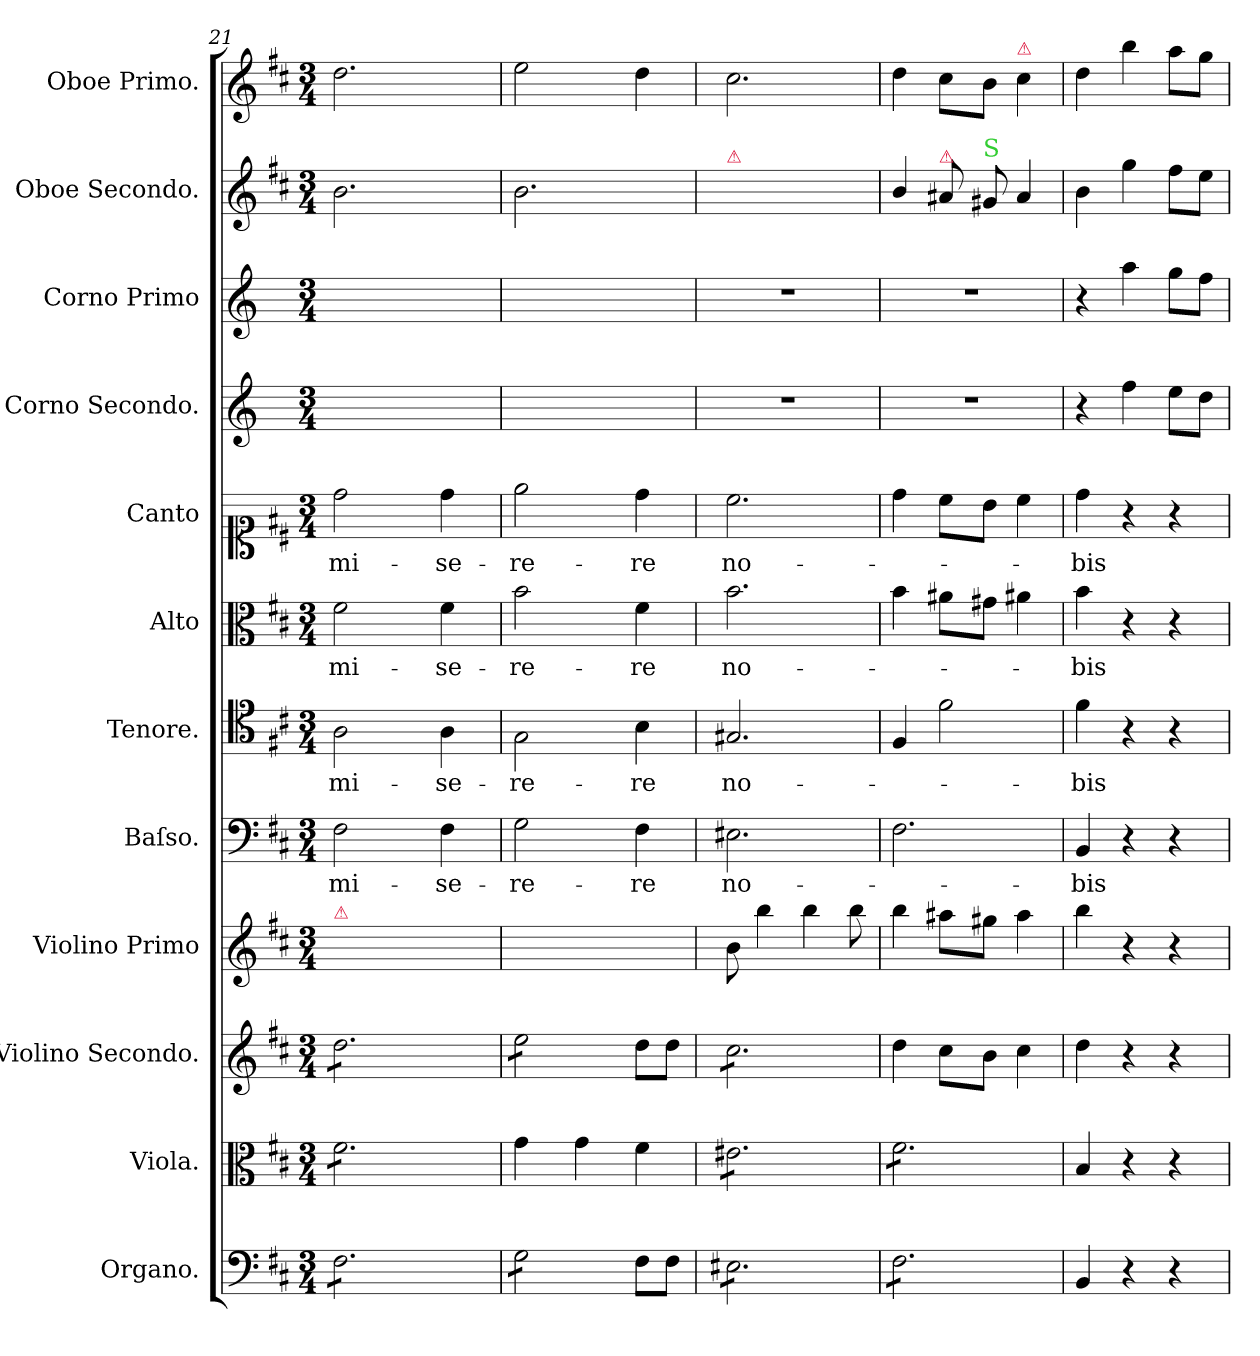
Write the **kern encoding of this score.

**kern	**kern	**kern	**kern	**kern	**text	**kern	**text	**kern	**text	**kern	**text	**kern	**kern	**kern	**kern
*part12	*part11	*part10	*part9	*part8	*part8	*part7	*part7	*part6	*part6	*part5	*part5	*part4	*part3	*part2	*part1
*staff12	*staff11	*staff10	*staff9	*staff8	*staff8	*staff7	*staff7	*staff6	*staff6	*staff5	*staff5	*staff4	*staff3	*staff2	*staff1
*I"Organo.	*I"Viola.	*I"Violino Secondo.	*I"Violino Primo	*I"Baſso.	*	*I"Tenore.	*	*I"Alto	*	*I"Canto	*	*I"Corno Secondo.	*I"Corno Primo	*I"Oboe Secondo.	*I"Oboe Primo.
*I'org	*I'vla	*I'vl 2	*I'vl 1	*I'B	*	*I'T	*	*I'A	*	*I'S	*	*I'cor 2	*I'cor 1	*I'ob 2	*I'ob 1
*clefF4	*clefC3	*clefG2	*clefG2	*clefF4	*	*clefC4	*	*clefC3	*	*clefC1	*	*clefG2	*clefG2	*clefG2	*clefG2
*	*	*	*	*	*	*	*	*	*	*	*	*ITrd6c10	*ITrd6c10	*	*
*k[f#c#]	*k[f#c#]	*k[f#c#]	*k[f#c#]	*k[f#c#]	*	*k[f#c#]	*	*k[f#c#]	*	*k[f#c#]	*	*k[f#c#]	*k[f#c#]	*k[f#c#]	*k[f#c#]
*b:	*b:	*b:	*b:	*b:	*	*b:	*	*b:	*	*b:	*	*b:	*b:	*b:	*b:
*M3/4	*M3/4	*M3/4	*M3/4	*M3/4	*	*M3/4	*	*M3/4	*	*M3/4	*	*M3/4	*M3/4	*M3/4	*M3/4
=21	=21	=21	=21	=21	=21	=21	=21	=21	=21	=21	=21	=21	=21	=21	=21
!	!	!	!LO:TX:a:color=crimson:t=⚠	!	!	!	!	!	!	!	!	!	!	!	!
*tremolo	*	*	*	*	*	*	*	*	*	*	*	*	*	*	*
*	*tremolo	*	*	*	*	*	*	*	*	*	*	*	*	*	*
*	*	*tremolo	*	*	*	*	*	*	*	*	*	*	*	*	*
8F#\L	8f#\L	8dd\L	8b\yy	2F#\	mi-	2A\	mi-	2f#\	mi-	2dd\	mi-	2.ryy	2.ryy	2.b\	2.dd\
8F#\	8f#\	8dd\	4bb\yy	.	.	.	.	.	.	.	.	.	.	.	.
8F#\	8f#\	8dd\	.	.	.	.	.	.	.	.	.	.	.	.	.
8F#\	8f#\	8dd\	4bb\yy	.	.	.	.	.	.	.	.	.	.	.	.
8F#\	8f#\	8dd\	.	4F#\	-se-	4A\	-se-	4f#\	-se-	4dd\	-se-	.	.	.	.
8F#\J	8f#\J	8dd\J	8bb\yy	.	.	.	.	.	.	.	.	.	.	.	.
*	*Xtremolo	*	*	*	*	*	*	*	*	*	*	*	*	*	*
=22	=22	=22	=22	=22	=22	=22	=22	=22	=22	=22	=22	=22	=22	=22	=22
8G\L	4g\	8ee\L	8bb\yy	2G\	-re-	2G\	-re-	2b\	-re-	2ee\	-re-	2.ryy	2.ryy	2.b\	2ee\
8G\	.	8ee\	4b\yy	.	.	.	.	.	.	.	.	.	.	.	.
8G\	4g\	8ee\	.	.	.	.	.	.	.	.	.	.	.	.	.
8G\J	.	8ee\J	4b\yy	.	.	.	.	.	.	.	.	.	.	.	.
*	*	*Xtremolo	*	*	*	*	*	*	*	*	*	*	*	*	*
*Xtremolo	*	*	*	*	*	*	*	*	*	*	*	*	*	*	*
8F#\L	4f#\	8dd\L	.	4F#\	-re	4B\	-re	4f#\	-re	4dd\	-re	.	.	.	4dd\
8F#\J	.	8dd\J	8b\yy	.	.	.	.	.	.	.	.	.	.	.	.
=23	=23	=23	=23	=23	=23	=23	=23	=23	=23	=23	=23	=23	=23	=23	=23
!	!	!	!	!	!	!	!	!	!	!	!	!	!	!LO:TX:a:color=crimson:t=⚠	!
*tremolo	*	*	*	*	*	*	*	*	*	*	*	*	*	*	*
*	*tremolo	*	*	*	*	*	*	*	*	*	*	*	*	*	*
*	*	*tremolo	*	*	*	*	*	*	*	*	*	*	*	*	*
8E#X\L	8e#X\L	8cc#\L	8b\	2.E#X\	no-	2.G#X/	no-	2.b\	no-	2.cc#\	no-	2.r	2.r	2.ryy	2.cc#\
8E#X\	8e#X\	8cc#\	4bb\	.	.	.	.	.	.	.	.	.	.	.	.
8E#X\	8e#X\	8cc#\	.	.	.	.	.	.	.	.	.	.	.	.	.
8E#X\	8e#X\	8cc#\	4bb\	.	.	.	.	.	.	.	.	.	.	.	.
8E#X\	8e#X\	8cc#\	.	.	.	.	.	.	.	.	.	.	.	.	.
8E#X\J	8e#X\J	8cc#\J	8bb\	.	.	.	.	.	.	.	.	.	.	.	.
*	*	*Xtremolo	*	*	*	*	*	*	*	*	*	*	*	*	*
=24	=24	=24	=24	=24	=24	=24	=24	=24	=24	=24	=24	=24	=24	=24	=24
8F#\L	8f#\L	4dd\	4bb\	2.F#\	.	4F#/	.	4b\	.	4dd\	.	2.r	2.r	4b/	4dd\
8F#\	8f#\	.	.	.	.	.	.	.	.	.	.	.	.	.	.
!	!	!	!	!	!	!	!	!	!	!	!	!	!	!LO:TX:a:color=crimson:t=⚠	!
8F#\	8f#\	8cc#\L	8aa#X\L	.	.	2f#\	.	8a#X\L	.	8cc#\L	.	.	.	8a#X/	8cc#\L
!	!	!	!	!	!	!	!	!	!	!	!	!	!	!LO:TX:a:color=limegreen:t=S	!
8F#\	8f#\	8b\J	8gg#X\J	.	.	.	.	8g#X\J	.	8b\J	.	.	.	8g#X	8b\J
!	!	!	!	!	!	!	!	!	!	!	!	!	!	!	!LO:TX:a:color=crimson:t=⚠
8F#\	8f#\	4cc#\	4aa#\	.	.	.	.	4a#X\	.	4cc#\	.	.	.	4a#/	4cc#\
8F#\J	8f#\J	.	.	.	.	.	.	.	.	.	.	.	.	.	.
*	*Xtremolo	*	*	*	*	*	*	*	*	*	*	*	*	*	*
*Xtremolo	*	*	*	*	*	*	*	*	*	*	*	*	*	*	*
=25	=25	=25	=25	=25	=25	=25	=25	=25	=25	=25	=25	=25	=25	=25	=25
4BB/	4B/	4dd\	4bb\	4BB/	-bis	4f#\	-bis	4b\	-bis	4dd\	-bis	4r	4r	4b\	4dd\
4r	4r	4r	4r	4r	.	4r	.	4r	.	4r	.	4g\	4b\	4gg\	4bb\
4r	4r	4r	4r	4r	.	4r	.	4r	.	4r	.	8f#\L	8a\L	8ff#\L	8aa\L
.	.	.	.	.	.	.	.	.	.	.	.	8e\J	8g\J	8ee\J	8gg\J
=	=	=	=	=	=	=	=	=	=	=	=	=	=	=	=
*-	*-	*-	*-	*-	*-	*-	*-	*-	*-	*-	*-	*-	*-	*-	*-
